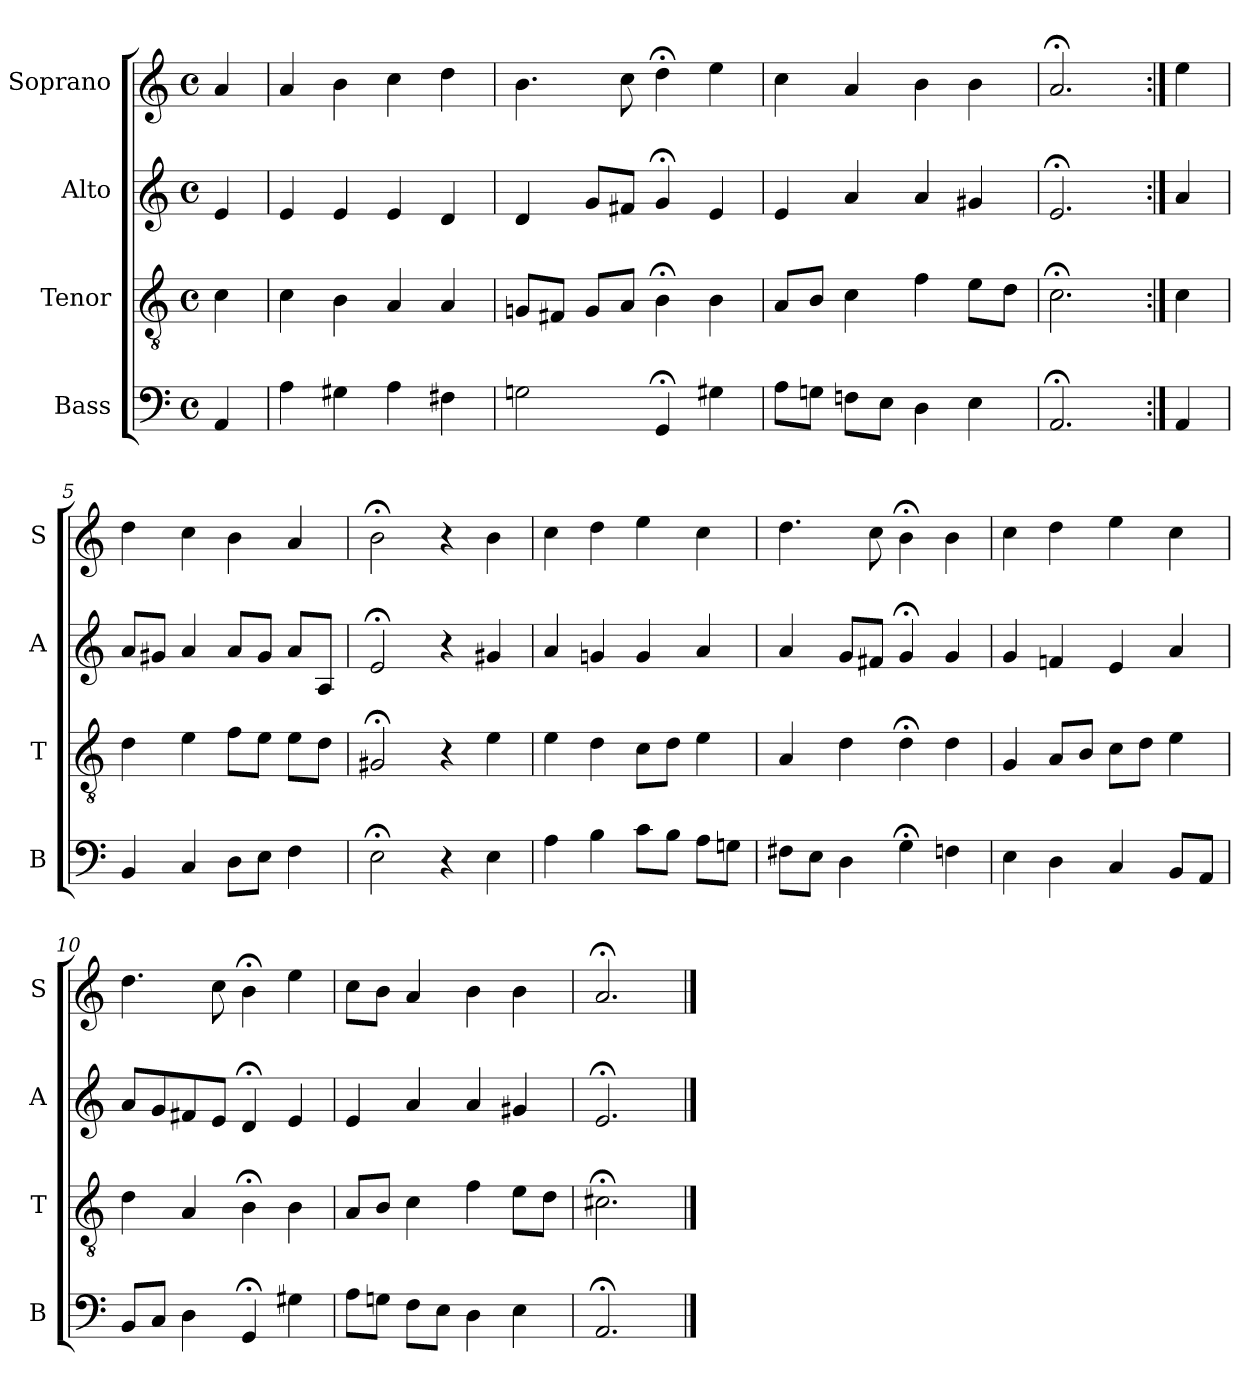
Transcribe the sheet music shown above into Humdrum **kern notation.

**kern	**kern	**kern	**kern
*part4	*part3	*part2	*part1
*staff4	*staff3	*staff2	*staff1
*I"Bass	*I"Tenor	*I"Alto	*I"Soprano
*I'B	*I'T	*I'A	*I'S
*clefF4	*clefGv2	*clefG2	*clefG2
*k[]	*k[]	*k[]	*k[]
*a:	*a:	*a:	*a:
*M4/4	*M4/4	*M4/4	*M4/4
*met(c)	*met(c)	*met(c)	*met(c)
*MM100	*MM100	*MM100	*MM100
=	=	=	=
4AA	4c	4e	4a
=1	=1	=1	=1
4A	4c	4e	4a
4G#X	4B	4e	4b
4A	4A	4e	4cc
4F#X	4A	4d	4dd
=2	=2	=2	=2
2Gn	8GnL	4d	4.b
.	8F#XJ	.	.
.	8GL	8gL	.
.	8AJ	8f#XJ	8cc
4GG;<	4B;<	4g;<	4dd;<
4G#X	4B	4e	4ee
=3	=3	=3	=3
8AL	8AL	4e	4cc
8GnJ	8BJ	.	.
8FnL	4c	4a	4a
8EJ	.	.	.
4D	4f	4a	4b
4E	8eL	4g#X	4b
.	8dJ	.	.
=4	=4	=4	=4
2.AA;<	2.c;<	2.e;<	2.a;<
=:|!	=:|!	=:|!	=:|!
4AA	4c	4a	4ee
=5	=5	=5	=5
4BB	4d	8aL	4dd
.	.	8g#XJ	.
4C	4e	4a	4cc
8DL	8fL	8aL	4b
8EJ	8eJ	8g#J	.
4F	8eL	8aL	4a
.	8dJ	8AJ	.
=6	=6	=6	=6
2E;<	2G#X;<	2e;<	2b;<
4r	4r	4r	4r
4E	4e	4g#X	4b
=7	=7	=7	=7
4A	4e	4a	4cc
4B	4d	4gn	4dd
8cL	8cL	4g	4ee
8BJ	8dJ	.	.
8AL	4e	4a	4cc
8GnJ	.	.	.
=8	=8	=8	=8
8F#XL	4A	4a	4.dd
8EJ	.	.	.
4D	4d	8gL	.
.	.	8f#XJ	8cc
4G;<	4d;<	4g;<	4b;<
4Fni	4di	4gi	4bi
=9	=9	=9	=9
4E	4G	4g	4cc
4D	8AL	4fn	4dd
.	8BJ	.	.
4C	8cL	4e	4ee
.	8dJ	.	.
8BBL	4e	4a	4cc
8AAJ	.	.	.
=10	=10	=10	=10
8BBL	4d	8aL	4.dd
8CJ	.	8g	.
4D	4A	8f#X	.
.	.	8eJ	8cc
4GG;<	4B;<	4d;<	4b;<
4G#X	4B	4e	4ee
=11	=11	=11	=11
8AL	8AL	4e	8ccL
8GnJ	8BJ	.	8bJ
8FL	4c	4a	4a
8EJ	.	.	.
4D	4f	4a	4b
4E	8eL	4g#X	4b
.	8dJ	.	.
=12	=12	=12	=12
2.AA;<	2.c#X;<	2.e;<	2.a;<
==	==	==	==
*-	*-	*-	*-
